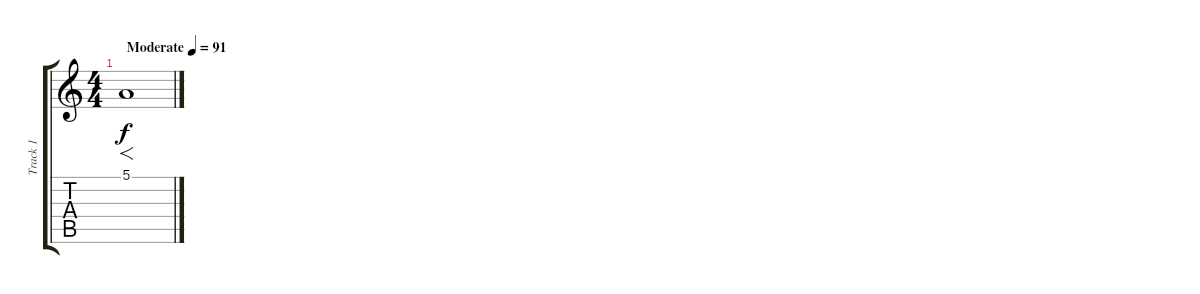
\track ("Track 1" "Track 1") {instrument stringensemble1}
\staff {score tabs}
\tuning (E4 B3 G3 D3 A2 E2) {hide}
\ts (4 4)
\tempo (91 "Moderate")
\clef g2
\ks c
5.1.1{f dy f instrument stringensemble1}
